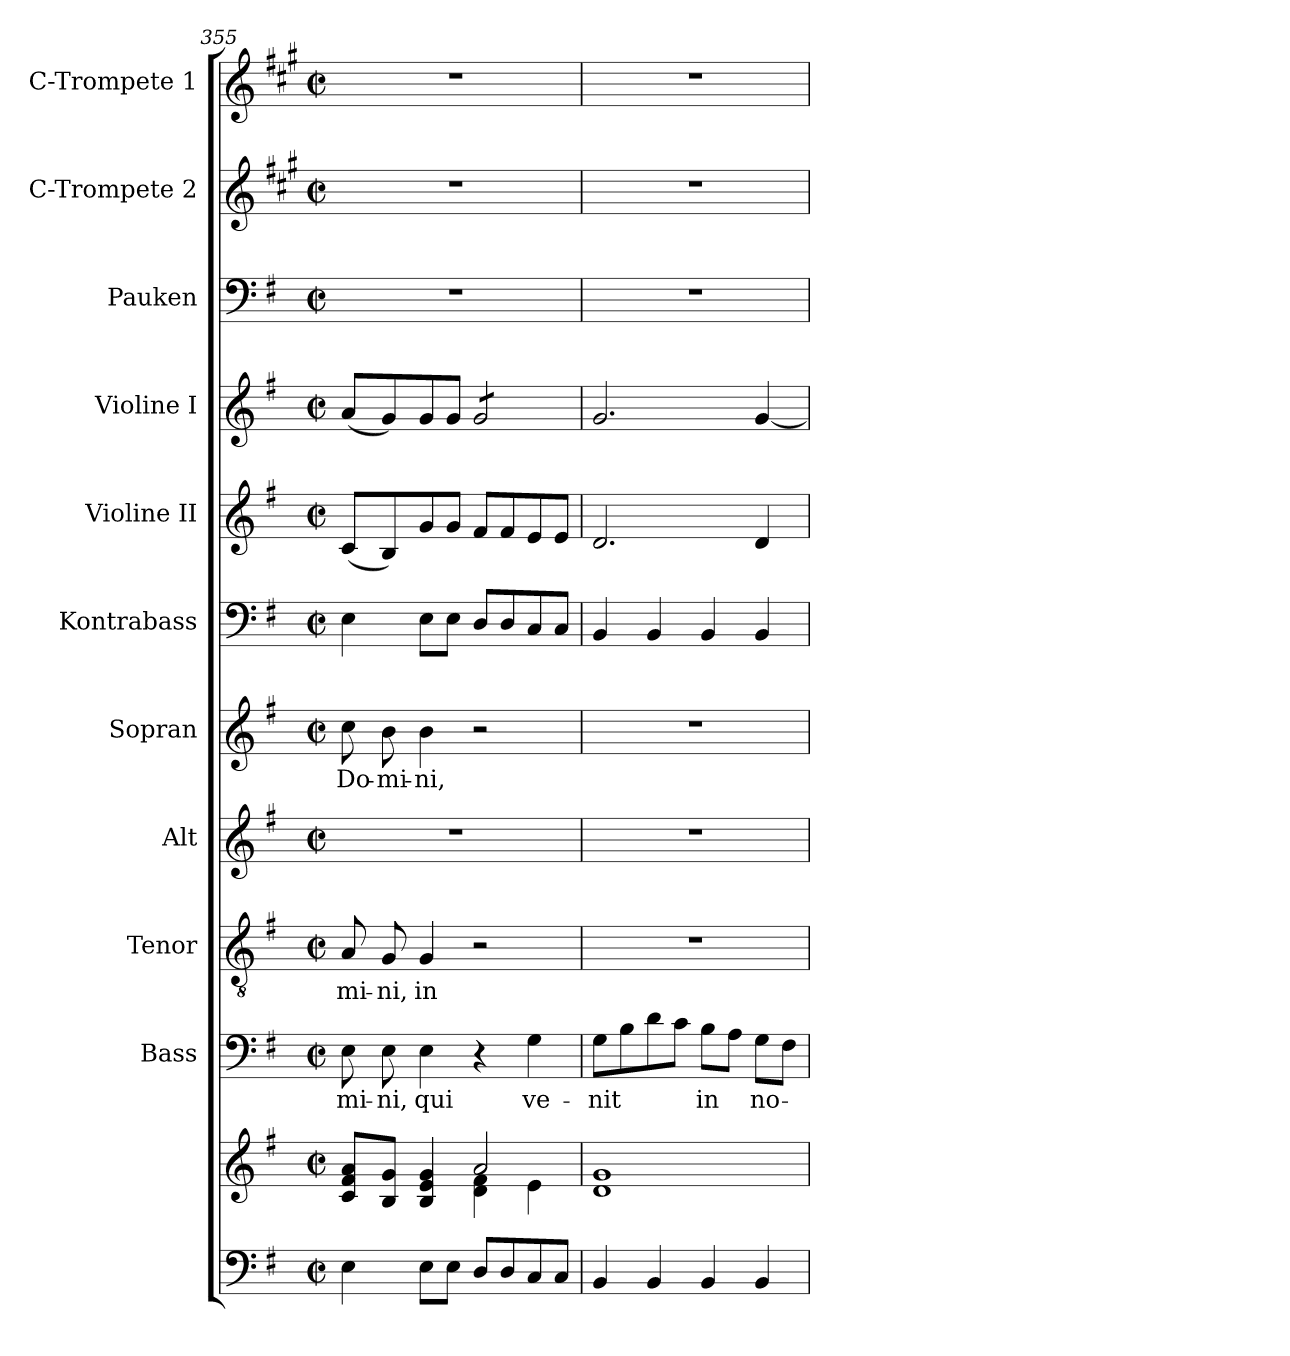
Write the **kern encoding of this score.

**kern	**kern	**kern	**text	**kern	**text	**kern	**kern	**text	**kern	**kern	**kern	**kern	**kern	**kern
*part11	*part11	*part10	*part10	*part9	*part9	*part8	*part7	*part7	*part6	*part5	*part4	*part3	*part2	*part1
*staff12	*staff11	*staff10	*staff10	*staff9	*staff9	*staff8	*staff7	*staff7	*staff6	*staff5	*staff4	*staff3	*staff2	*staff1
*	*	*I"Bass	*	*I"Tenor	*	*I"Alt	*I"Sopran	*	*I"Kontrabass	*I"Violine II	*I"Violine I	*I"Pauken	*I"C-Trompete 2	*I"C-Trompete 1
*	*	*I'B.	*	*I'T.	*	*I'A.	*I'S.	*	*I'Kb.	*I'Vl. II	*I'Vl. I	*I'Pk.	*I'C Trp. 2	*I'C Trp. 1
*clefF4	*clefG2	*clefF4	*	*clefGv2	*	*clefG2	*clefG2	*	*clefF4	*clefG2	*clefG2	*clefF4	*clefG2	*clefG2
*	*	*	*	*	*	*	*	*	*ITrd7c12	*	*	*	*ITrd1c2	*ITrd1c2
*k[f#]	*k[f#]	*k[f#]	*	*k[f#]	*	*k[f#]	*k[f#]	*	*k[f#]	*k[f#]	*k[f#]	*k[f#]	*k[f#]	*k[f#]
*G:	*G:	*G:	*	*G:	*	*G:	*G:	*	*G:	*G:	*G:	*G:	*G:	*G:
*M2/2	*M2/2	*M2/2	*	*M2/2	*	*M2/2	*M2/2	*	*M2/2	*M2/2	*M2/2	*M2/2	*M2/2	*M2/2
*met(c|)	*met(c|)	*met(c|)	*	*met(c|)	*	*met(c|)	*met(c|)	*	*met(c|)	*met(c|)	*met(c|)	*met(c|)	*met(c|)	*met(c|)
=355	=355	=355	=355	=355	=355	=355	=355	=355	=355	=355	=355	=355	=355	=355
*	*^	*	*	*	*	*	*	*	*	*	*	*	*	*
!	!	!	!	!LO:LY:b	!	!LO:LY:b	!	!	!LO:LY:b	!	!	!	!	!	!
4E\	8c/ 8f#/ 8a/L	2ryy	8E\	-mi-	8A/	-mi-	1r	8cc\	Do-	4EE\	(<8c/L	(<8a/L	1r	1r	1r
!	!	!	!	!LO:LY:b	!	!LO:LY:b	!	!	!LO:LY:b	!	!	!	!	!	!
.	8B/ 8g/J	.	8E\	-ni,	8G/	-ni,	.	8b\	-mi-	.	8B/)	8g/)	.	.	.
!	!	!	!	!LO:LY:b	!	!LO:LY:b	!	!	!LO:LY:b	!	!	!	!	!	!
8E\L	4B/ 4e/ 4g/	.	4E\	qui	4G/	in	.	4b\	-ni,	8EE\L	8g/	8g/	.	.	.
8E\J	.	.	.	.	.	.	.	.	.	8EE\J	8g/J	8g/J	.	.	.
*	*	*	*	*	*	*	*	*	*	*	*	*tremolo	*	*	*
8D/L	2a/	4d\ 4f#\	4r	.	2r	.	.	2r	.	8DD/L	8f#/L	8g/L	.	.	.
8D/	.	.	.	.	.	.	.	.	.	8DD/	8f#/	8g/	.	.	.
!	!	!	!	!LO:LY:b	!	!	!	!	!	!	!	!	!	!	!
8C/	.	4e\	4G\	ve-	.	.	.	.	.	8CC/	8e/	8g/	.	.	.
8C/J	.	.	.	.	.	.	.	.	.	8CC/J	8e/J	8g/J	.	.	.
*	*	*	*	*	*	*	*	*	*	*	*	*Xtremolo	*	*	*
*	*v	*v	*	*	*	*	*	*	*	*	*	*	*	*	*
!!LO:PB:g=z
=356	=356	=356	=356	=356	=356	=356	=356	=356	=356	=356	=356	=356	=356	=356
!	!	!	!LO:LY:b	!	!	!	!	!	!	!	!	!	!	!
4BB/	1d 1g	8G\L	-nit	1r	.	1r	1r	.	4BBB/	2.d/	2.g/	1r	1r	1r
.	.	8B\	.	.	.	.	.	.	.	.	.	.	.	.
4BB/	.	8d\	.	.	.	.	.	.	4BBB/	.	.	.	.	.
.	.	8c\J	.	.	.	.	.	.	.	.	.	.	.	.
!	!	!	!LO:LY:b	!	!	!	!	!	!	!	!	!	!	!
4BB/	.	8B\L	in	.	.	.	.	.	4BBB/	.	.	.	.	.
.	.	8A\J	.	.	.	.	.	.	.	.	.	.	.	.
!	!	!	!LO:LY:b	!	!	!	!	!	!	!	!	!	!	!
4BB/	.	8G\L	no-	.	.	.	.	.	4BBB/	4d/	[4g/	.	.	.
.	.	8F#\J	.	.	.	.	.	.	.	.	.	.	.	.
=	=	=	=	=	=	=	=	=	=	=	=	=	=	=
*-	*-	*-	*-	*-	*-	*-	*-	*-	*-	*-	*-	*-	*-	*-
